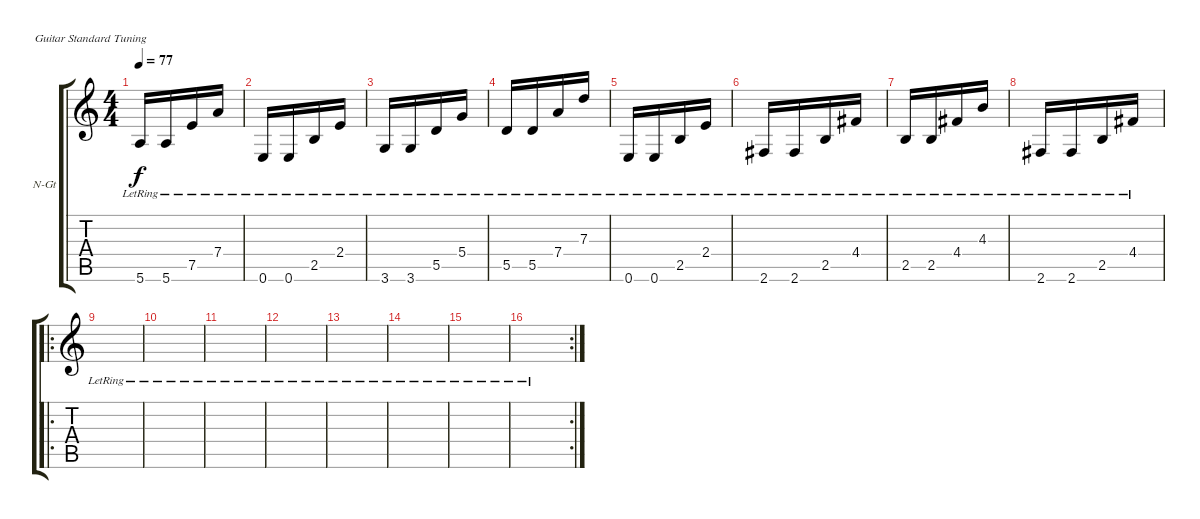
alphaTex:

\defaultSystemsLayout 4
\bracketExtendMode groupsimilarinstruments
\firstSystemTrackNameOrientation horizontal
\otherSystemsTrackNameOrientation horizontal
\track ("Nylon Guitar" "N-Gt") {instrument acousticguitarnylon}
\staff {score tabs}
\tuning (E4 B3 G3 D3 A2 E2)
\ts (4 4)
\tempo 77
\clef g2
\scale
0.333333
\ks c
5.6{lr}.16{dy f} 5.6{lr}.16 7.5{lr}.16 7.4{lr}.16 |
\scale
0.333333 0.6{lr}.16 0.6{lr}.16 2.5{lr}.16 2.4{lr}.16 |
\scale
0.333333 3.6{lr}.16 3.6{lr}.16 5.5{lr}.16 5.4{lr}.16 |
\scale
0.333333 5.5{lr}.16 5.5{lr}.16 7.4{lr}.16 7.3{lr}.16 |
\scale
0.313131 0.6{lr}.16 0.6{lr}.16 2.5{lr}.16 2.4{lr}.16 |
\scale
0.313131 2.6{lr}.16 2.6{lr}.16 2.5{lr}.16 4.4{lr}.16 |
\scale
0.373737 2.5{lr}.16 2.5{lr}.16 4.4{lr}.16 4.3{lr}.16 |
\scale
0.333333 2.6{lr}.16 2.6{lr}.16 2.5{lr}.16 4.4{lr}.16 |
\ro
\scale
0.333333 |
|
|
|
|
\scale
0.333333 |
\scale
0.333333 |
\rc 2
\scale
0.333333
